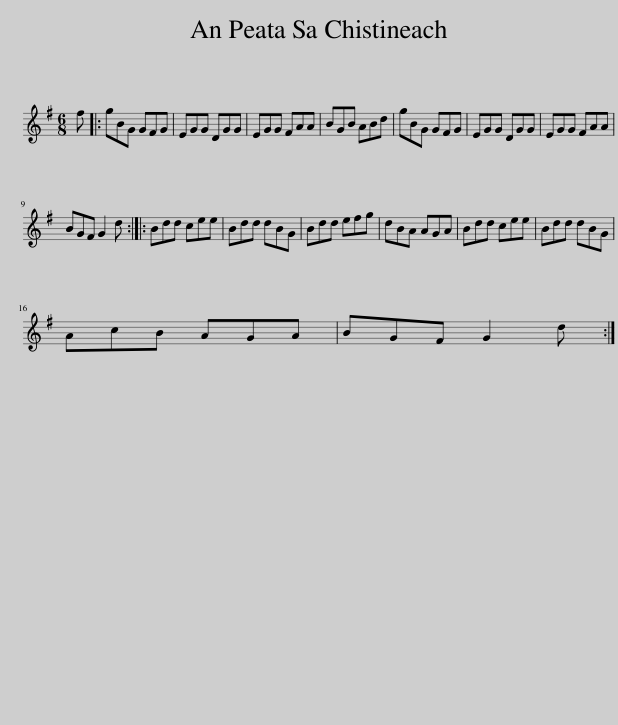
X:1
L:1/8
M:6/8
I:linebreak $
K:G
V:1 treble
V:1
 f |: gBG GFG | EGG DGG | EGG FAA | BGB ABd | %5
 gBG GFG | EGG DGG | EGG FAA |$ BGF G2 d :: Bdd cee | %10
 Bdd dBG | Bdd efg | dBA AGA | Bdd cee | Bdd dBG |$ %15
 AcB AGA | BGF G2 d :| %17
